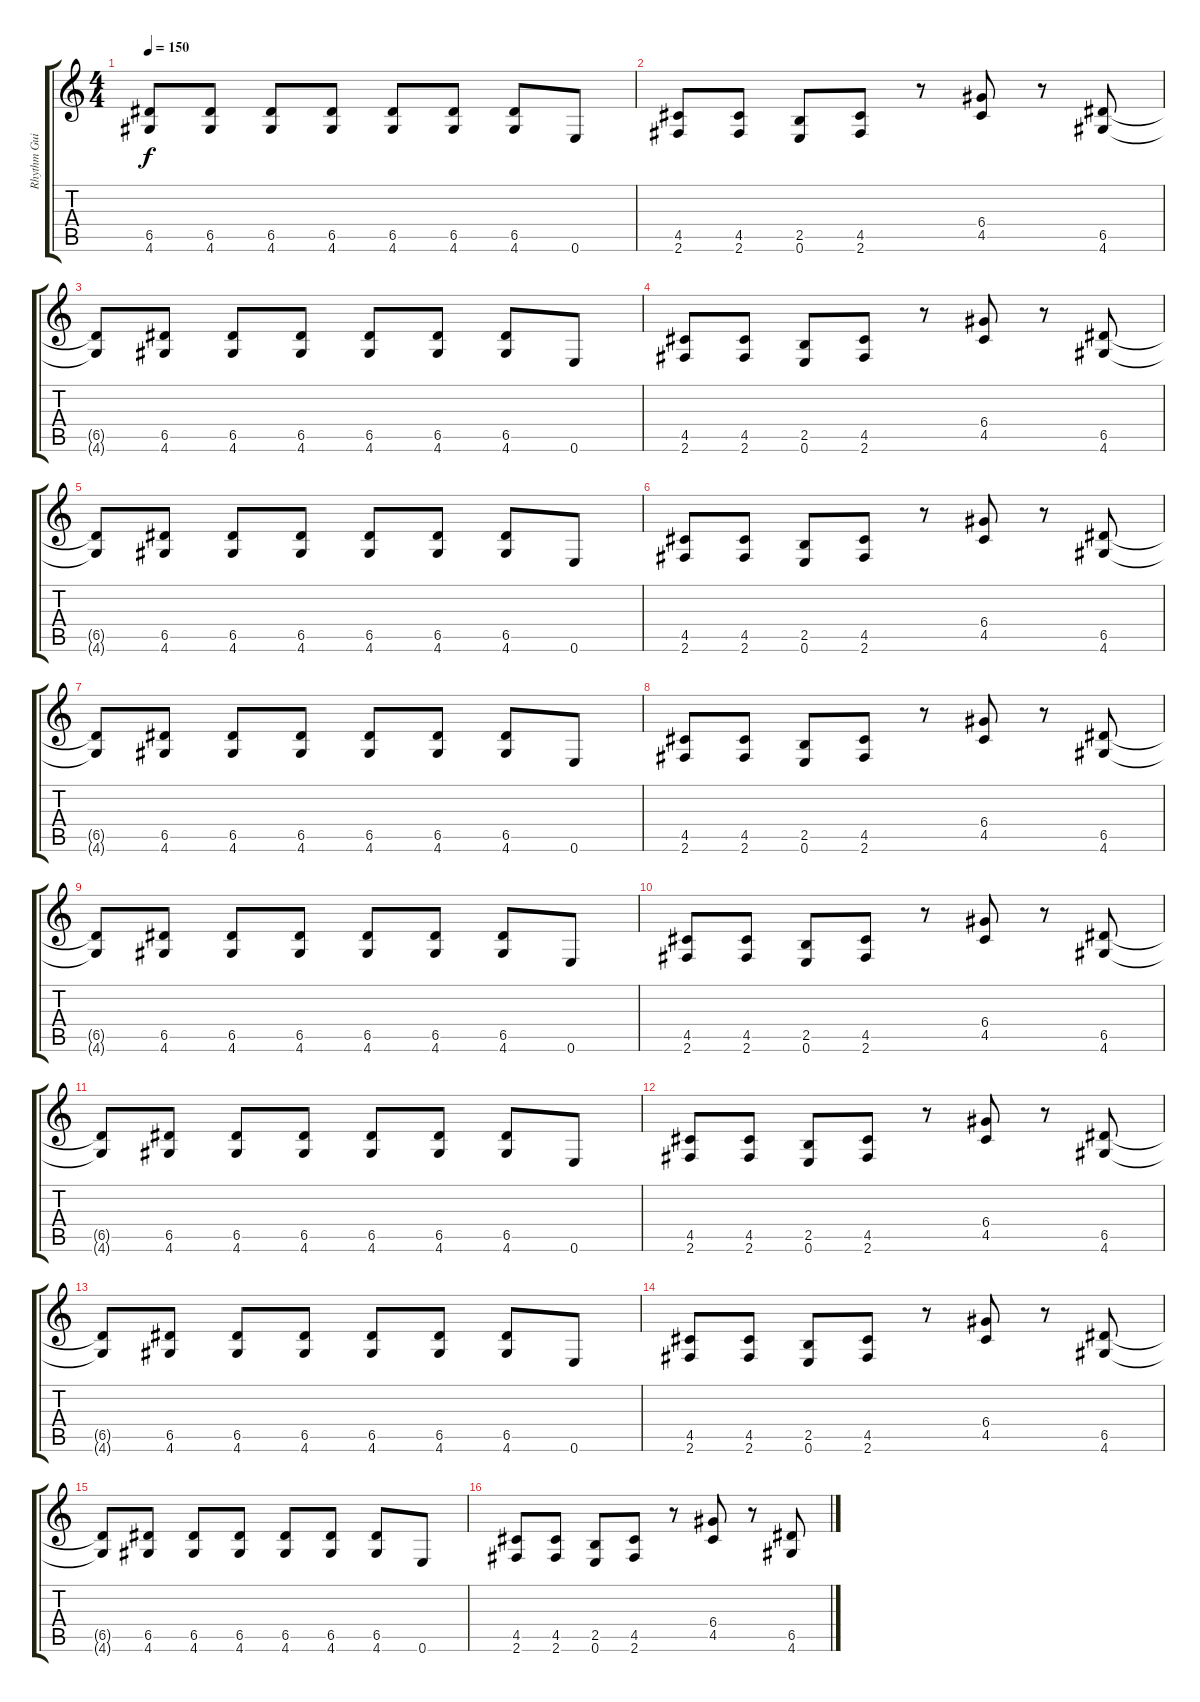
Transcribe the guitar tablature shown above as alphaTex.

\track ("Rhythm Guitar" "Rhythm Gui") {instrument distortionguitar}
\staff {score tabs}
\tuning (E4 B3 G3 D3 A2 E2) {hide}
\ts (4 4)
\tempo 150
\clef g2
\ks c
(6.5{t} 4.6{t}).8{dy f} (6.5 4.6).8 (6.5 4.6).8 (6.5 4.6).8 (6.5 4.6).8 (6.5 4.6).8 (6.5 4.6).8 0.6.8 |
(4.5 2.6).8 (4.5 2.6).8 (2.5 0.6).8 (4.5 2.6).8 r.8 (6.4 4.5).8 r.8 (6.5 4.6).8 |
(6.5{t} 4.6{t}).8 (6.5 4.6).8 (6.5 4.6).8 (6.5 4.6).8 (6.5 4.6).8 (6.5 4.6).8 (6.5 4.6).8 0.6.8 |
(4.5 2.6).8 (4.5 2.6).8 (2.5 0.6).8 (4.5 2.6).8 r.8 (6.4 4.5).8 r.8 (6.5 4.6).8 |
(6.5{t} 4.6{t}).8 (6.5 4.6).8 (6.5 4.6).8 (6.5 4.6).8 (6.5 4.6).8 (6.5 4.6).8 (6.5 4.6).8 0.6.8 |
(4.5 2.6).8 (4.5 2.6).8 (2.5 0.6).8 (4.5 2.6).8 r.8 (6.4 4.5).8 r.8 (6.5 4.6).8 |
(6.5{t} 4.6{t}).8 (6.5 4.6).8 (6.5 4.6).8 (6.5 4.6).8 (6.5 4.6).8 (6.5 4.6).8 (6.5 4.6).8 0.6.8 |
(4.5 2.6).8 (4.5 2.6).8 (2.5 0.6).8 (4.5 2.6).8 r.8 (6.4 4.5).8 r.8 (6.5 4.6).8 |
(6.5{t} 4.6{t}).8 (6.5 4.6).8 (6.5 4.6).8 (6.5 4.6).8 (6.5 4.6).8 (6.5 4.6).8 (6.5 4.6).8 0.6.8 |
(4.5 2.6).8 (4.5 2.6).8 (2.5 0.6).8 (4.5 2.6).8 r.8 (6.4 4.5).8 r.8 (6.5 4.6).8 |
(6.5{t} 4.6{t}).8 (6.5 4.6).8 (6.5 4.6).8 (6.5 4.6).8 (6.5 4.6).8 (6.5 4.6).8 (6.5 4.6).8 0.6.8 |
(4.5 2.6).8 (4.5 2.6).8 (2.5 0.6).8 (4.5 2.6).8 r.8 (6.4 4.5).8 r.8 (6.5 4.6).8 |
(6.5{t} 4.6{t}).8 (6.5 4.6).8 (6.5 4.6).8 (6.5 4.6).8 (6.5 4.6).8 (6.5 4.6).8 (6.5 4.6).8 0.6.8 |
(4.5 2.6).8 (4.5 2.6).8 (2.5 0.6).8 (4.5 2.6).8 r.8 (6.4 4.5).8 r.8 (6.5 4.6).8 |
(6.5{t} 4.6{t}).8 (6.5 4.6).8 (6.5 4.6).8 (6.5 4.6).8 (6.5 4.6).8 (6.5 4.6).8 (6.5 4.6).8 0.6.8 |
(4.5 2.6).8 (4.5 2.6).8 (2.5 0.6).8 (4.5 2.6).8 r.8 (6.4 4.5).8 r.8 (6.5 4.6).8
